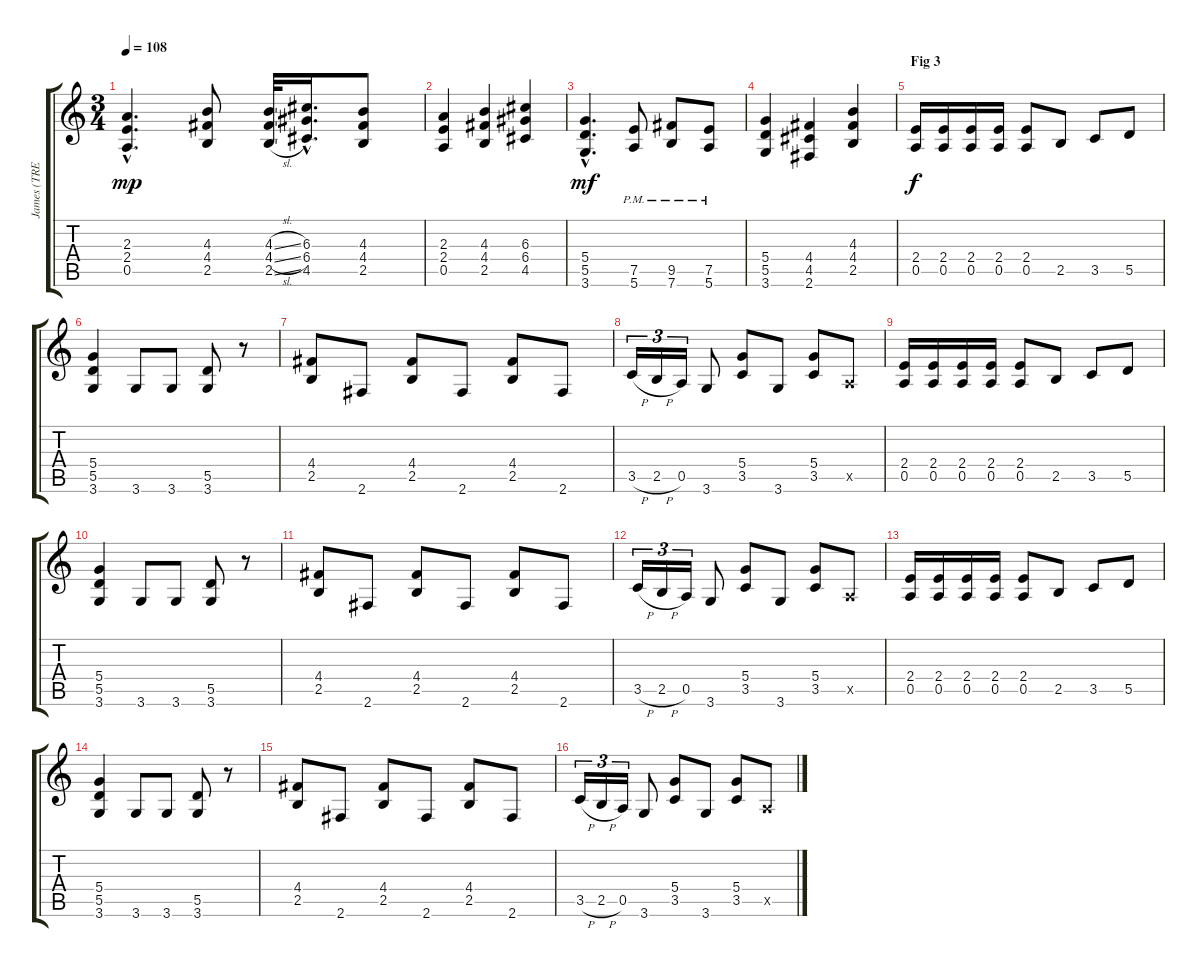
\track ("James (TREBBLE)" "James (TRE") {instrument electricguitarclean}
\staff {score tabs}
\tuning (E4 B3 G3 D3 A2 E2) {hide}
\ts (3 4)
\tempo 108
\clef g2
\ks c
(2.3{hac} 2.4{hac} 0.5{hac}).4{d dy mp} (4.3 4.4 2.5).8 (4.3{sl} 4.4{sl} 2.5{sl}).32 (6.3{hac} 6.4{hac} 4.5{hac}).16{d} (4.3 4.4 2.5).8 |
(2.3 2.4 0.5).4 (4.3 4.4 2.5).4 (6.3 6.4 4.5).4 |
(5.4{hac} 5.5{hac} 3.6{hac}).4{d dy mf} (7.5{pm} 5.6{pm}).8 (9.5{pm} 7.6{pm}).8 (7.5{pm} 5.6{pm}).8 |
(5.4 5.5 3.6).4 (4.4 4.5 2.6).4 (4.3 4.4 2.5).4 |
\section ("" "Fig 3")
(2.4 0.5).16{dy f volume 12} (2.4 0.5).16 (2.4 0.5).16 (2.4 0.5).16 (2.4 0.5).8 2.5.8 3.5.8 5.5.8 |
(5.4 5.5 3.6).4 3.6.8 3.6.8 (5.5 3.6).8 r.8 |
(4.4 2.5).8 2.6.8 (4.4 2.5).8 2.6.8 (4.4 2.5).8 2.6.8 |
3.5{h}.16{tu (3 2)} 2.5{h}.16{tu (3 2)} 0.5.16{tu (3 2)} 3.6.8 (5.4 3.5).8 3.6.8 (5.4 3.5).8 0.5{x}.8 |
(2.4 0.5).16{volume 12} (2.4 0.5).16 (2.4 0.5).16 (2.4 0.5).16 (2.4 0.5).8 2.5.8 3.5.8 5.5.8 |
(5.4 5.5 3.6).4 3.6.8 3.6.8 (5.5 3.6).8 r.8 |
(4.4 2.5).8 2.6.8 (4.4 2.5).8 2.6.8 (4.4 2.5).8 2.6.8 |
3.5{h}.16{tu (3 2)} 2.5{h}.16{tu (3 2)} 0.5.16{tu (3 2)} 3.6.8 (5.4 3.5).8 3.6.8 (5.4 3.5).8 0.5{x}.8 |
(2.4 0.5).16{volume 12} (2.4 0.5).16 (2.4 0.5).16 (2.4 0.5).16 (2.4 0.5).8 2.5.8 3.5.8 5.5.8 |
(5.4 5.5 3.6).4 3.6.8 3.6.8 (5.5 3.6).8 r.8 |
(4.4 2.5).8 2.6.8 (4.4 2.5).8 2.6.8 (4.4 2.5).8 2.6.8 |
3.5{h}.16{tu (3 2)} 2.5{h}.16{tu (3 2)} 0.5.16{tu (3 2)} 3.6.8 (5.4 3.5).8 3.6.8 (5.4 3.5).8 0.5{x}.8
